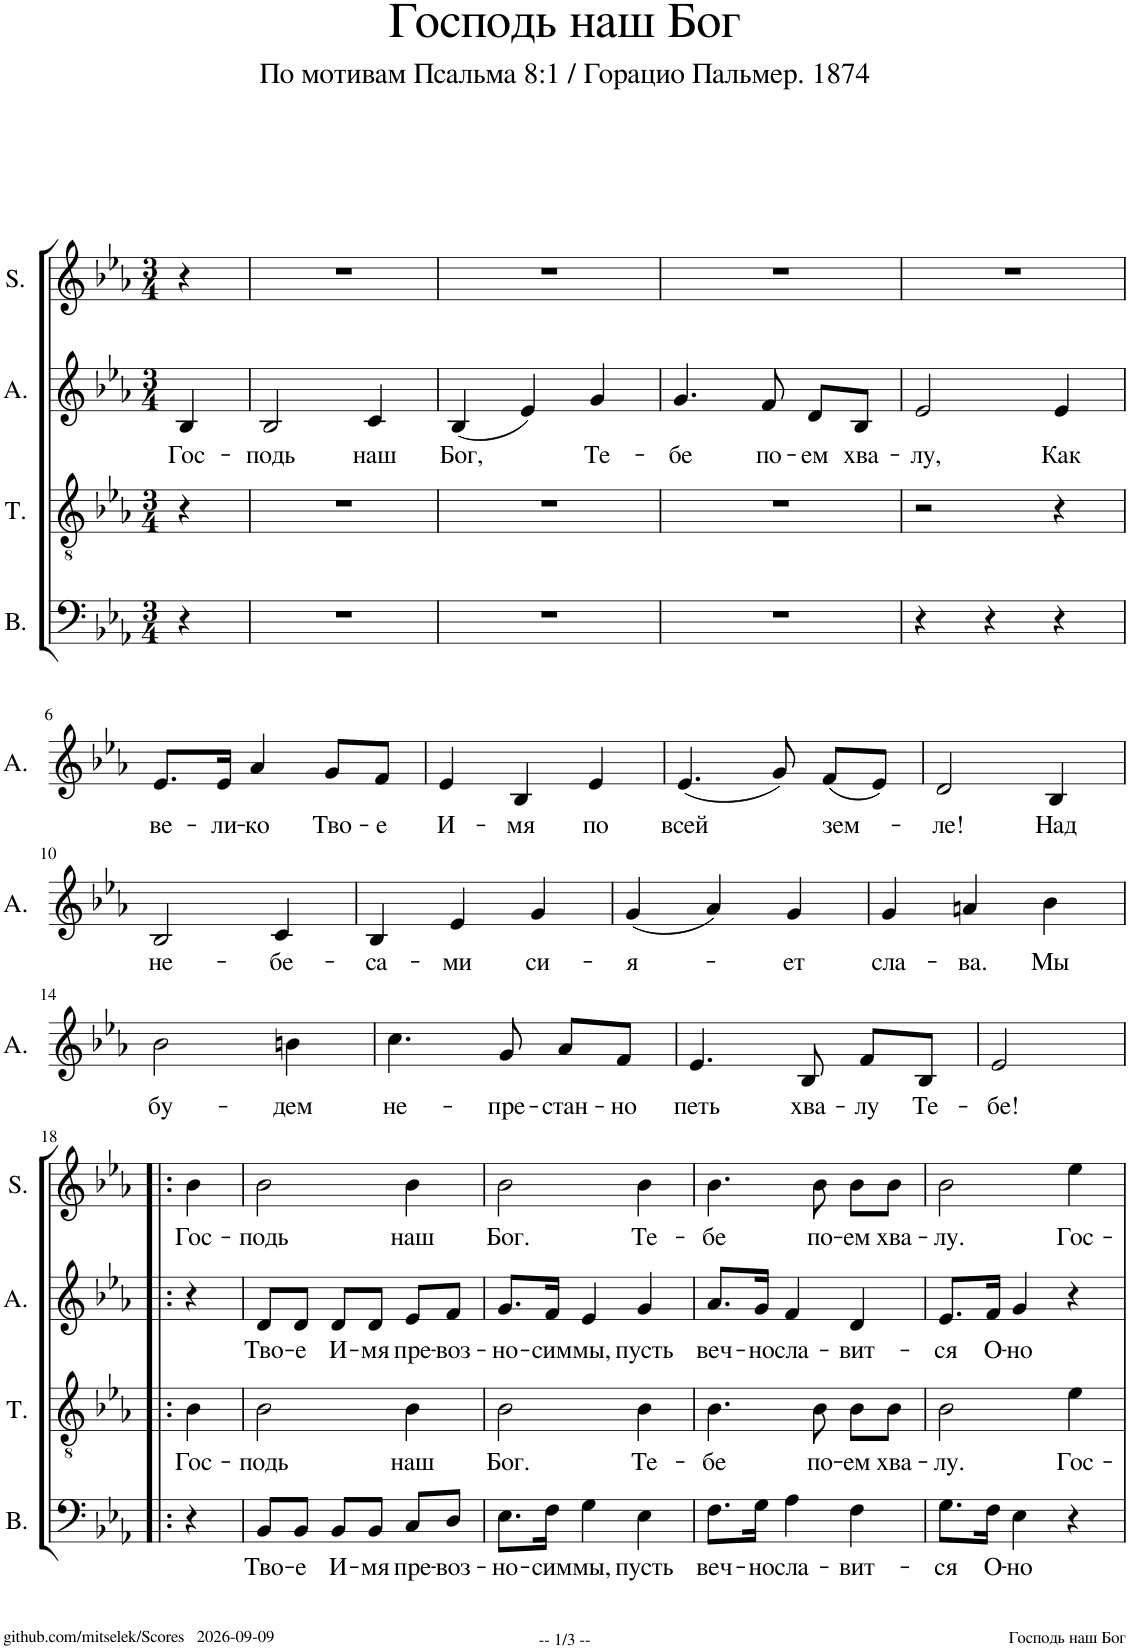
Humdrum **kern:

**kern	**text	**kern	**text	**kern	**text	**kern	**text
*part4	*part4	*part3	*part3	*part2	*part2	*part1	*part1
*staff4	*staff4	*staff3	*staff3	*staff2	*staff2	*staff1	*staff1
*I"B.	*	*I"T.	*	*I"A.	*	*I"S.	*
*I'B.	*	*I'T.	*	*I'A.	*	*I'S.	*
*clefF4	*	*clefGv2	*	*clefG2	*	*clefG2	*
*k[b-e-a-]	*	*k[b-e-a-]	*	*k[b-e-a-]	*	*k[b-e-a-]	*
*M3/4	*	*M3/4	*	*M3/4	*	*M3/4	*
=1	=1	=1	=1	=1	=1	=1	=1
!	!	!	!	!	!LO:LY:b	!	!
4r	.	4r	.	4B-/	Гос-	4r	.
=2	=2	=2	=2	=2	=2	=2	=2
!	!	!	!	!	!LO:LY:b	!	!
2.r	.	2.r	.	2B-/	-подь	2.r	.
!	!	!	!	!	!LO:LY:b	!	!
.	.	.	.	4c/	наш	.	.
=3	=3	=3	=3	=3	=3	=3	=3
!	!	!	!	!	!LO:LY:b	!	!
2.r	.	2.r	.	(4B-/	Бог,	2.r	.
.	.	.	.	4e-/)	.	.	.
!	!	!	!	!	!LO:LY:b	!	!
.	.	.	.	4g/	Те-	.	.
=4	=4	=4	=4	=4	=4	=4	=4
!	!	!	!	!	!LO:LY:b	!	!
2.r	.	2.r	.	4.g/	-бе	2.r	.
!	!	!	!	!	!LO:LY:b	!	!
.	.	.	.	8f/	по-	.	.
!	!	!	!	!	!LO:LY:b	!	!
.	.	.	.	8d/L	-ем	.	.
!	!	!	!	!	!LO:LY:b	!	!
.	.	.	.	8B-/J	хва-	.	.
=5	=5	=5	=5	=5	=5	=5	=5
!	!	!	!	!	!LO:LY:b	!	!
4r	.	2r	.	2e-/	-лу,	2.r	.
4r	.	.	.	.	.	.	.
!	!	!	!	!	!LO:LY:b	!	!
4r	.	4r	.	4e-/	Как	.	.
!!LO:LB:g=z
=6	=6	=6	=6	=6	=6	=6	=6
!	!	!	!	!	!LO:LY:b	!	!
2.r	.	2.r	.	8.e-/L	ве-	2.r	.
!	!	!	!	!	!LO:LY:b	!	!
.	.	.	.	16e-/Jk	-ли-	.	.
!	!	!	!	!	!LO:LY:b	!	!
.	.	.	.	4a-/	-ко	.	.
!	!	!	!	!	!LO:LY:b	!	!
.	.	.	.	8g/L	Тво-	.	.
!	!	!	!	!	!LO:LY:b	!	!
.	.	.	.	8f/J	-е	.	.
=7	=7	=7	=7	=7	=7	=7	=7
!	!	!	!	!	!LO:LY:b	!	!
2.r	.	2.r	.	4e-/	И-	2.r	.
!	!	!	!	!	!LO:LY:b	!	!
.	.	.	.	4B-/	-мя	.	.
!	!	!	!	!	!LO:LY:b	!	!
.	.	.	.	4e-/	по	.	.
=8	=8	=8	=8	=8	=8	=8	=8
!	!	!	!	!	!LO:LY:b	!	!
2.r	.	2.r	.	(4.e-/	всей	2.r	.
.	.	.	.	8g/)	.	.	.
!	!	!	!	!	!LO:LY:b	!	!
.	.	.	.	(8f/L	зем-	.	.
.	.	.	.	8e-/J)	.	.	.
=9	=9	=9	=9	=9	=9	=9	=9
!	!	!	!	!	!LO:LY:b	!	!
2.r	.	2.r	.	2d/	-ле!	2.r	.
!	!	!	!	!	!LO:LY:b	!	!
.	.	.	.	4B-/	Над	.	.
!!LO:LB:g=z
=10	=10	=10	=10	=10	=10	=10	=10
!	!	!	!	!	!LO:LY:b	!	!
2.r	.	2.r	.	2B-/	не-	2.r	.
!	!	!	!	!	!LO:LY:b	!	!
.	.	.	.	4c/	-бе-	.	.
=11	=11	=11	=11	=11	=11	=11	=11
!	!	!	!	!	!LO:LY:b	!	!
2.r	.	2.r	.	4B-/	-са-	2.r	.
!	!	!	!	!	!LO:LY:b	!	!
.	.	.	.	4e-/	-ми	.	.
!	!	!	!	!	!LO:LY:b	!	!
.	.	.	.	4g/	си-	.	.
=12	=12	=12	=12	=12	=12	=12	=12
!	!	!	!	!	!LO:LY:b	!	!
2.r	.	2.r	.	(4g/	-я-	2.r	.
.	.	.	.	4a-/)	.	.	.
!	!	!	!	!	!LO:LY:b	!	!
.	.	.	.	4g/	-ет	.	.
=13	=13	=13	=13	=13	=13	=13	=13
!	!	!	!	!	!LO:LY:b	!	!
2.r	.	2.r	.	4g/	сла-	2.r	.
!	!	!	!	!	!LO:LY:b	!	!
.	.	.	.	4an/	-ва.	.	.
!	!	!	!	!	!LO:LY:b	!	!
.	.	.	.	4b-\	Мы	.	.
!!LO:LB:g=z
=14	=14	=14	=14	=14	=14	=14	=14
!	!	!	!	!	!LO:LY:b	!	!
2.r	.	2.r	.	2b-\	бу-	2.r	.
!	!	!	!	!	!LO:LY:b	!	!
.	.	.	.	4bn\	-дем	.	.
=15	=15	=15	=15	=15	=15	=15	=15
!	!	!	!	!	!LO:LY:b	!	!
2.r	.	2.r	.	4.cc\	не-	2.r	.
!	!	!	!	!	!LO:LY:b	!	!
.	.	.	.	8g/	-пре-	.	.
!	!	!	!	!	!LO:LY:b	!	!
.	.	.	.	8a-/L	-стан-	.	.
!	!	!	!	!	!LO:LY:b	!	!
.	.	.	.	8f/J	-но	.	.
=16	=16	=16	=16	=16	=16	=16	=16
!	!	!	!	!	!LO:LY:b	!	!
2.r	.	2.r	.	4.e-/	петь	2.r	.
!	!	!	!	!	!LO:LY:b	!	!
.	.	.	.	8B-/	хва-	.	.
!	!	!	!	!	!LO:LY:b	!	!
.	.	.	.	8f/L	-лу	.	.
!	!	!	!	!	!LO:LY:b	!	!
.	.	.	.	8B-/J	Те-	.	.
=17	=17	=17	=17	=17	=17	=17	=17
!	!	!	!	!	!LO:LY:b	!	!
2r	.	2r	.	2e-/	-бе!	2r	.
!!LO:LB:g=z
=18!|:	=18!|:	=18!|:	=18!|:	=18!|:	=18!|:	=18!|:	=18!|:
*	*	*clefGv2	*	*	*	*	*
!	!	!	!LO:LY:b	!	!	!	!LO:LY:b
4r	.	4B-\	Гос-	4r	.	4b-\	Гос-
=19	=19	=19	=19	=19	=19	=19	=19
!	!LO:LY:b	!	!LO:LY:b	!	!LO:LY:b	!	!LO:LY:b
8BB-/L	Тво-	2B-\	-подь	8d/L	Тво-	2b-\	-подь
!	!LO:LY:b	!	!	!	!LO:LY:b	!	!
8BB-/J	-е	.	.	8d/J	-е	.	.
!	!LO:LY:b	!	!	!	!LO:LY:b	!	!
8BB-/L	И-	.	.	8d/L	И-	.	.
!	!LO:LY:b	!	!	!	!LO:LY:b	!	!
8BB-/J	-мя	.	.	8d/J	-мя	.	.
!	!LO:LY:b	!	!LO:LY:b	!	!LO:LY:b	!	!LO:LY:b
8C/L	пре-	4B-\	наш	8e-/L	пре-	4b-\	наш
!	!LO:LY:b	!	!	!	!LO:LY:b	!	!
8D/J	-воз-	.	.	8f/J	-воз-	.	.
=20	=20	=20	=20	=20	=20	=20	=20
!	!LO:LY:b	!	!LO:LY:b	!	!LO:LY:b	!	!LO:LY:b
8.E-\L	-но-	2B-\	Бог.	8.g/L	-но-	2b-\	Бог.
!	!LO:LY:b	!	!	!	!LO:LY:b	!	!
16F\Jk	-сим	.	.	16f/Jk	-сим	.	.
!	!LO:LY:b	!	!	!	!LO:LY:b	!	!
4G\	мы,	.	.	4e-/	мы,	.	.
!	!LO:LY:b	!	!LO:LY:b	!	!LO:LY:b	!	!LO:LY:b
4E-\	пусть	4B-\	Те-	4g/	пусть	4b-\	Те-
=21	=21	=21	=21	=21	=21	=21	=21
!	!LO:LY:b	!	!LO:LY:b	!	!LO:LY:b	!	!LO:LY:b
8.F\L	веч-	4.B-\	-бе	8.a-/L	веч-	4.b-\	-бе
!	!LO:LY:b	!	!	!	!LO:LY:b	!	!
16G\Jk	-но	.	.	16g/Jk	-но	.	.
!	!LO:LY:b	!	!	!	!LO:LY:b	!	!
4A-\	сла-	.	.	4f/	сла-	.	.
!	!	!	!LO:LY:b	!	!	!	!LO:LY:b
.	.	8B-\	по-	.	.	8b-\	по-
!	!LO:LY:b	!	!LO:LY:b	!	!LO:LY:b	!	!LO:LY:b
4F\	-вит-	8B-\L	-ем	4d/	-вит-	8b-\L	-ем
!	!	!	!LO:LY:b	!	!	!	!LO:LY:b
.	.	8B-\J	хва-	.	.	8b-\J	хва-
=22	=22	=22	=22	=22	=22	=22	=22
!	!LO:LY:b	!	!LO:LY:b	!	!LO:LY:b	!	!LO:LY:b
8.G\L	-ся	2B-\	-лу.	8.e-/L	-ся	2b-\	-лу.
!	!LO:LY:b	!	!	!	!LO:LY:b	!	!
16F\Jk	О-	.	.	16f/Jk	О-	.	.
!	!LO:LY:b	!	!	!	!LO:LY:b	!	!
4E-\	-но	.	.	4g/	-но	.	.
!	!	!	!LO:LY:b	!	!	!	!LO:LY:b
4r	.	4e-\	Гос-	4r	.	4ee-\	Гос-
=	=	=	=	=	=	=	=
*-	*-	*-	*-	*-	*-	*-	*-
